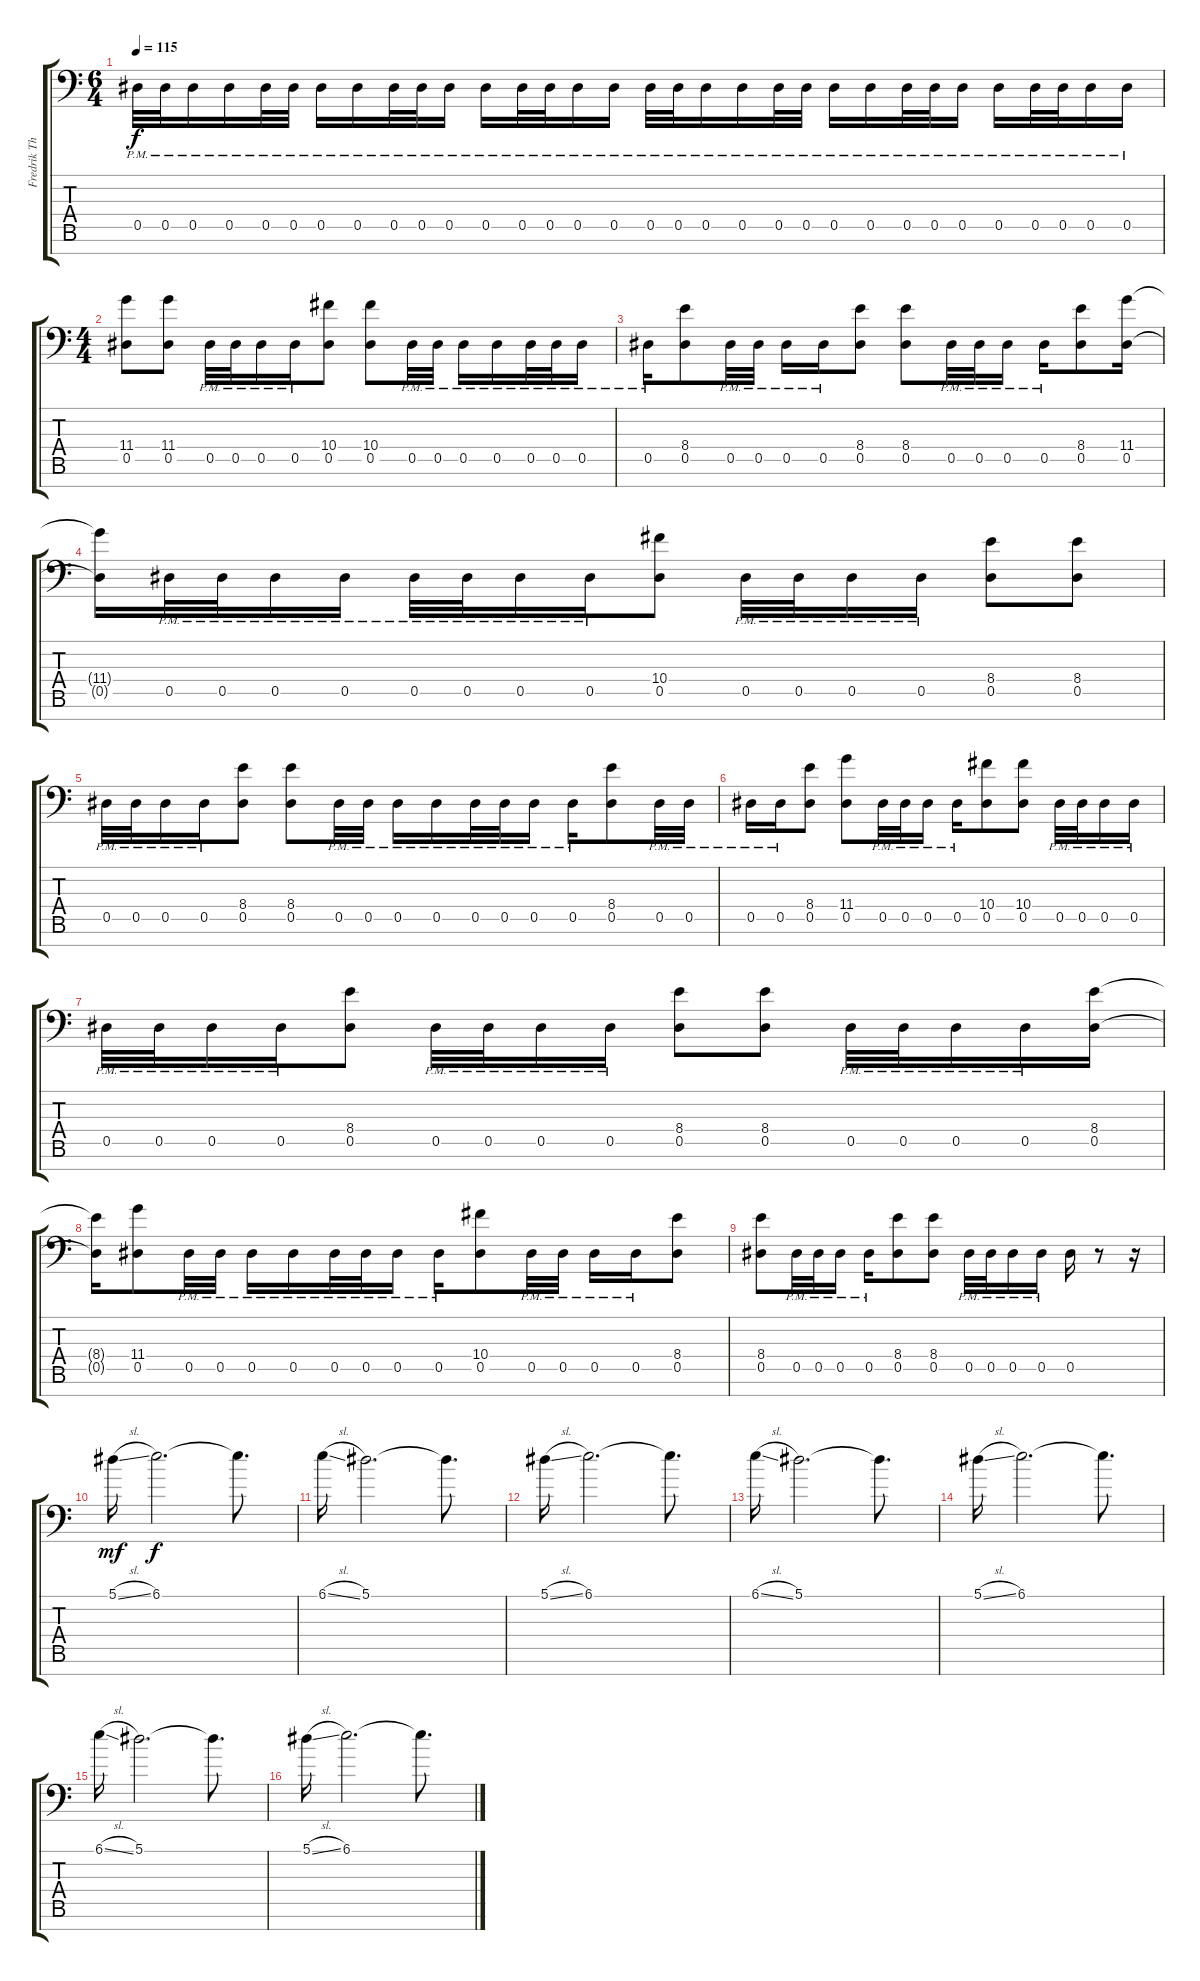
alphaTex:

\track ("Fredrik Thordendal" "Fredrik Th") {instrument distortionguitar}
\staff {score tabs}
\tuning (Bb3 Gb3 Db3 Ab2 Eb2 Bb1 F1) {hide}
\ts (6 4)
\tempo 115
\clef f4
\ks c
0.5{pm}.32{dy f} 0.5{pm}.32 0.5{pm}.16 0.5{pm}.16 0.5{pm}.32 0.5{pm}.32 0.5{pm}.16 0.5{pm}.16 0.5{pm}.32 0.5{pm}.32 0.5{pm}.16 0.5{pm}.16 0.5{pm}.32 0.5{pm}.32 0.5{pm}.16 0.5{pm}.16 0.5{pm}.32 0.5{pm}.32 0.5{pm}.16 0.5{pm}.16 0.5{pm}.32 0.5{pm}.32 0.5{pm}.16 0.5{pm}.16 0.5{pm}.32 0.5{pm}.32 0.5{pm}.16 0.5{pm}.16 0.5{pm}.32 0.5{pm}.32 0.5{pm}.16 0.5{pm}.16 |
\ts (4 4)
(11.4 0.5).8 (11.4 0.5).8 0.5{pm}.32 0.5{pm}.32 0.5{pm}.16 0.5{pm}.16 (10.4 0.5).8 (10.4 0.5).8 0.5{pm}.32 0.5{pm}.32 0.5{pm}.16 0.5{pm}.16 0.5{pm}.32 0.5{pm}.32 0.5{pm}.16 |
0.5{pm}.16 (8.4 0.5).8 0.5{pm}.32 0.5{pm}.32 0.5{pm}.16 0.5{pm}.16 (8.4 0.5).8 (8.4 0.5).8 0.5{pm}.32 0.5{pm}.32 0.5{pm}.16 0.5{pm}.16 (8.4 0.5).8 (11.4 0.5).16 |
(11.4{t} 0.5{t}).16 0.5{pm}.32 0.5{pm}.32 0.5{pm}.16 0.5{pm}.16 0.5{pm}.32 0.5{pm}.32 0.5{pm}.16 0.5{pm}.16 (10.4 0.5).8 0.5{pm}.32 0.5{pm}.32 0.5{pm}.16 0.5{pm}.16 (8.4 0.5).8 (8.4 0.5).8 |
0.5{pm}.32 0.5{pm}.32 0.5{pm}.16 0.5{pm}.16 (8.4 0.5).8 (8.4 0.5).8 0.5{pm}.32 0.5{pm}.32 0.5{pm}.16 0.5{pm}.16 0.5{pm}.32 0.5{pm}.32 0.5{pm}.16 0.5{pm}.16 (8.4 0.5).8 0.5{pm}.32 0.5{pm}.32 |
0.5{pm}.16 0.5{pm}.16 (8.4 0.5).8 (11.4 0.5).8 0.5{pm}.32 0.5{pm}.32 0.5{pm}.16 0.5{pm}.16 (10.4 0.5).8 (10.4 0.5).8 0.5{pm}.32 0.5{pm}.32 0.5{pm}.16 0.5{pm}.16 |
0.5{pm}.32 0.5{pm}.32 0.5{pm}.16 0.5{pm}.16 (8.4 0.5).8 0.5{pm}.32 0.5{pm}.32 0.5{pm}.16 0.5{pm}.16 (8.4 0.5).8 (8.4 0.5).8 0.5{pm}.32 0.5{pm}.32 0.5{pm}.16 0.5{pm}.16 (8.4 0.5).16 |
(8.4{t} 0.5{t}).16 (11.4 0.5).8 0.5{pm}.32 0.5{pm}.32 0.5{pm}.16 0.5{pm}.16 0.5{pm}.32 0.5{pm}.32 0.5{pm}.16 0.5{pm}.16 (10.4 0.5).8 0.5{pm}.32 0.5{pm}.32 0.5{pm}.16 0.5{pm}.16 (8.4 0.5).8 |
(8.4 0.5).8 0.5{pm}.32 0.5{pm}.32 0.5{pm}.16 0.5{pm}.16 (8.4 0.5).8 (8.4 0.5).8 0.5{pm}.32 0.5{pm}.32 0.5{pm}.16 0.5{pm}.16 0.5.16 r.8 r.16 |
5.1{sl}.16{dy mf} 6.1.2{d dy f} 6.1{t}.8{d} |
6.1{sl}.16 5.1.2{d} 5.1{t}.8{d} |
5.1{sl}.16 6.1.2{d} 6.1{t}.8{d} |
6.1{sl}.16 5.1.2{d} 5.1{t}.8{d} |
5.1{sl}.16 6.1.2{d} 6.1{t}.8{d} |
6.1{sl}.16 5.1.2{d} 5.1{t}.8{d} |
5.1{sl}.16 6.1.2{d} 6.1{t}.8{d}
